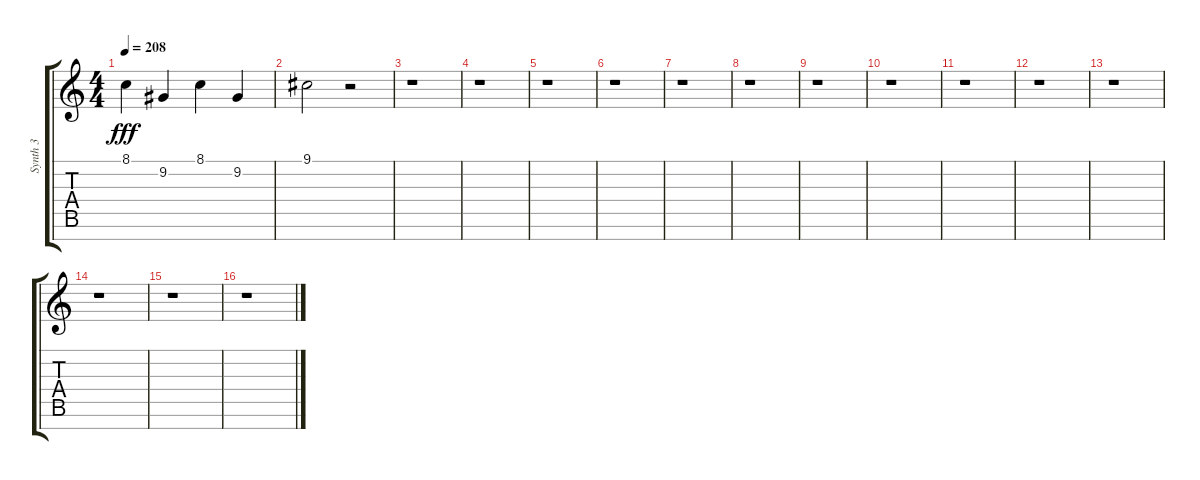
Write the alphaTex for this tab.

\track ("Synth 3" "Synth 3") {instrument lead2sawtooth}
\staff {score tabs}
\tuning (E4 B3 G3 D3 A2 E2 B1) {hide}
\ts (4 4)
\tempo 208
\clef g2
\ks c
8.1.4{dy fff} 9.2.4 8.1.4 9.2.4 |
9.1.2 r.2 |
r.1 |
r.1 |
r.1 |
r.1 |
r.1 |
r.1 |
r.1 |
r.1 |
r.1 |
r.1 |
r.1 |
r.1 |
r.1 |
r.1
